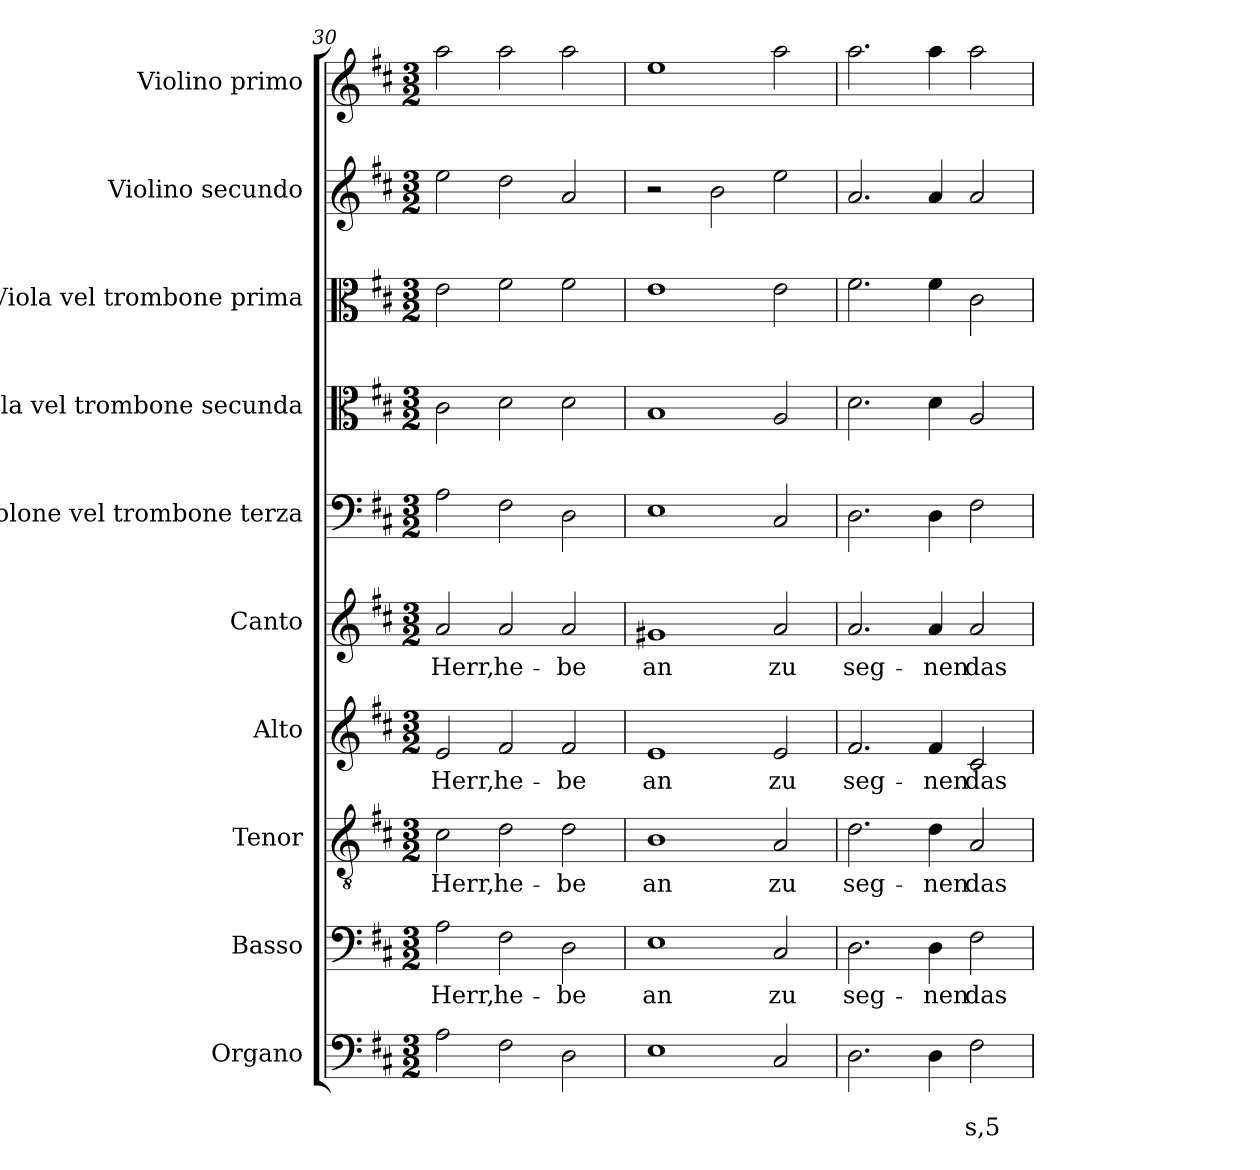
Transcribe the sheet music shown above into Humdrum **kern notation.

**kern	**text	**text	**kern	**text	**kern	**text	**kern	**text	**kern	**text	**kern	**kern	**kern	**kern	**kern
*part10	*part10	*part10	*part9	*part9	*part8	*part8	*part7	*part7	*part6	*part6	*part5	*part4	*part3	*part2	*part1
*staff10	*staff10	*staff10	*staff9	*staff9	*staff8	*staff8	*staff7	*staff7	*staff6	*staff6	*staff5	*staff4	*staff3	*staff2	*staff1
*I"Organo	*	*	*I"Basso	*	*I"Tenor	*	*I"Alto	*	*I"Canto	*	*I"Violone vel trombone  terza	*I"Viola vel trombone secunda	*I"Viola vel trombone prima	*I"Violino secundo	*I"Violino primo
*	*	*	*I'B	*	*I'T	*	*I'A	*	*I'C	*	*I'Vn	*I'Va2	*I'Va1	*I'Vi2	*I'Vi1
!!LO:PB:g=z
*clefF4	*	*	*clefF4	*	*clefGv2	*	*clefG2	*	*clefG2	*	*clefF4	*clefC3	*clefC3	*clefG2	*clefG2
*k[f#c#]	*	*	*k[f#c#]	*	*k[f#c#]	*	*k[f#c#]	*	*k[f#c#]	*	*k[f#c#]	*k[f#c#]	*k[f#c#]	*k[f#c#]	*k[f#c#]
*D:	*	*	*D:	*	*D:	*	*D:	*	*D:	*	*D:	*D:	*D:	*D:	*D:
*M3/2	*	*	*M3/2	*	*M3/2	*	*M3/2	*	*M3/2	*	*M3/2	*M3/2	*M3/2	*M3/2	*M3/2
=30	=30	=30	=30	=30	=30	=30	=30	=30	=30	=30	=30	=30	=30	=30	=30
!	!	!	!	!LO:LY:b	!	!	!	!	!	!	!	!	!	!	!
!	!	!	!	!	!	!LO:LY:b	!	!	!	!	!	!	!	!	!
!	!	!	!	!	!	!	!	!LO:LY:b	!	!	!	!	!	!	!
!	!	!	!	!	!	!	!	!	!	!LO:LY:b	!	!	!	!	!
2A\	.	.	2A\	Herr,	2c#\	Herr,	2e/	Herr,	2a/	Herr,	2A\	2c#\	2e\	2ee\	2aa\
!	!	!	!	!LO:LY:b	!	!	!	!	!	!	!	!	!	!	!
!	!	!	!	!	!	!LO:LY:b	!	!	!	!	!	!	!	!	!
!	!	!	!	!	!	!	!	!LO:LY:b	!	!	!	!	!	!	!
!	!	!	!	!	!	!	!	!	!	!LO:LY:b	!	!	!	!	!
2F#\	.	.	2F#\	he-	2d\	he-	2f#/	he-	2a/	he-	2F#\	2d\	2f#\	2dd\	2aa\
!	!	!	!	!LO:LY:b	!	!	!	!	!	!	!	!	!	!	!
!	!	!	!	!	!	!LO:LY:b	!	!	!	!	!	!	!	!	!
!	!	!	!	!	!	!	!	!LO:LY:b	!	!	!	!	!	!	!
!	!	!	!	!	!	!	!	!	!	!LO:LY:b	!	!	!	!	!
2D\	.	.	2D\	-be	2d\	-be	2f#/	-be	2a/	-be	2D\	2d\	2f#\	2a/	2aa\
=31	=31	=31	=31	=31	=31	=31	=31	=31	=31	=31	=31	=31	=31	=31	=31
!	!	!	!	!LO:LY:b	!	!	!	!	!	!	!	!	!	!	!
!	!	!	!	!	!	!LO:LY:b	!	!	!	!	!	!	!	!	!
!	!	!	!	!	!	!	!	!LO:LY:b	!	!	!	!	!	!	!
!	!	!	!	!	!	!	!	!	!	!LO:LY:b	!	!	!	!	!
1E	.	.	1E	an	1B	an	1e	an	1g#X	an	1E	1B	1e	2r	1ee
.	.	.	.	.	.	.	.	.	.	.	.	.	.	2b\	.
!	!	!	!	!LO:LY:b	!	!	!	!	!	!	!	!	!	!	!
!	!	!	!	!	!	!LO:LY:b	!	!	!	!	!	!	!	!	!
!	!	!	!	!	!	!	!	!LO:LY:b	!	!	!	!	!	!	!
!	!	!	!	!	!	!	!	!	!	!LO:LY:b	!	!	!	!	!
2C#/	.	.	2C#/	zu	2A/	zu	2e/	zu	2a/	zu	2C#/	2A/	2e\	2ee\	2aa\
=32	=32	=32	=32	=32	=32	=32	=32	=32	=32	=32	=32	=32	=32	=32	=32
!	!	!	!	!LO:LY:b	!	!	!	!	!	!	!	!	!	!	!
!	!	!	!	!	!	!LO:LY:b	!	!	!	!	!	!	!	!	!
!	!	!	!	!	!	!	!	!LO:LY:b	!	!	!	!	!	!	!
!	!	!	!	!	!	!	!	!	!	!LO:LY:b	!	!	!	!	!
2.D\	.	.	2.D\	seg-	2.d\	seg-	2.f#/	seg-	2.a/	seg-	2.D\	2.d\	2.f#\	2.a/	2.aa\
!	!	!	!	!LO:LY:b	!	!	!	!	!	!	!	!	!	!	!
!	!	!	!	!	!	!LO:LY:b	!	!	!	!	!	!	!	!	!
!	!	!	!	!	!	!	!	!LO:LY:b	!	!	!	!	!	!	!
!	!	!	!	!	!	!	!	!	!	!LO:LY:b	!	!	!	!	!
4D\	.	.	4D\	-nen	4d\	-nen	4f#/	-nen	4a/	-nen	4D\	4d\	4f#\	4a/	4aa\
!	!	!LO:LY:b	!	!	!	!	!	!	!	!	!	!	!	!	!
!	!	!	!	!LO:LY:b	!	!	!	!	!	!	!	!	!	!	!
!	!	!	!	!	!	!LO:LY:b	!	!	!	!	!	!	!	!	!
!	!	!	!	!	!	!	!	!LO:LY:b	!	!	!	!	!	!	!
!	!	!	!	!	!	!	!	!	!	!LO:LY:b	!	!	!	!	!
2F#\	.	s,5	2F#\	das	2A/	das	2c#/	das	2a/	das	2F#\	2A/	2c#\	2a/	2aa\
=	=	=	=	=	=	=	=	=	=	=	=	=	=	=	=
*-	*-	*-	*-	*-	*-	*-	*-	*-	*-	*-	*-	*-	*-	*-	*-
